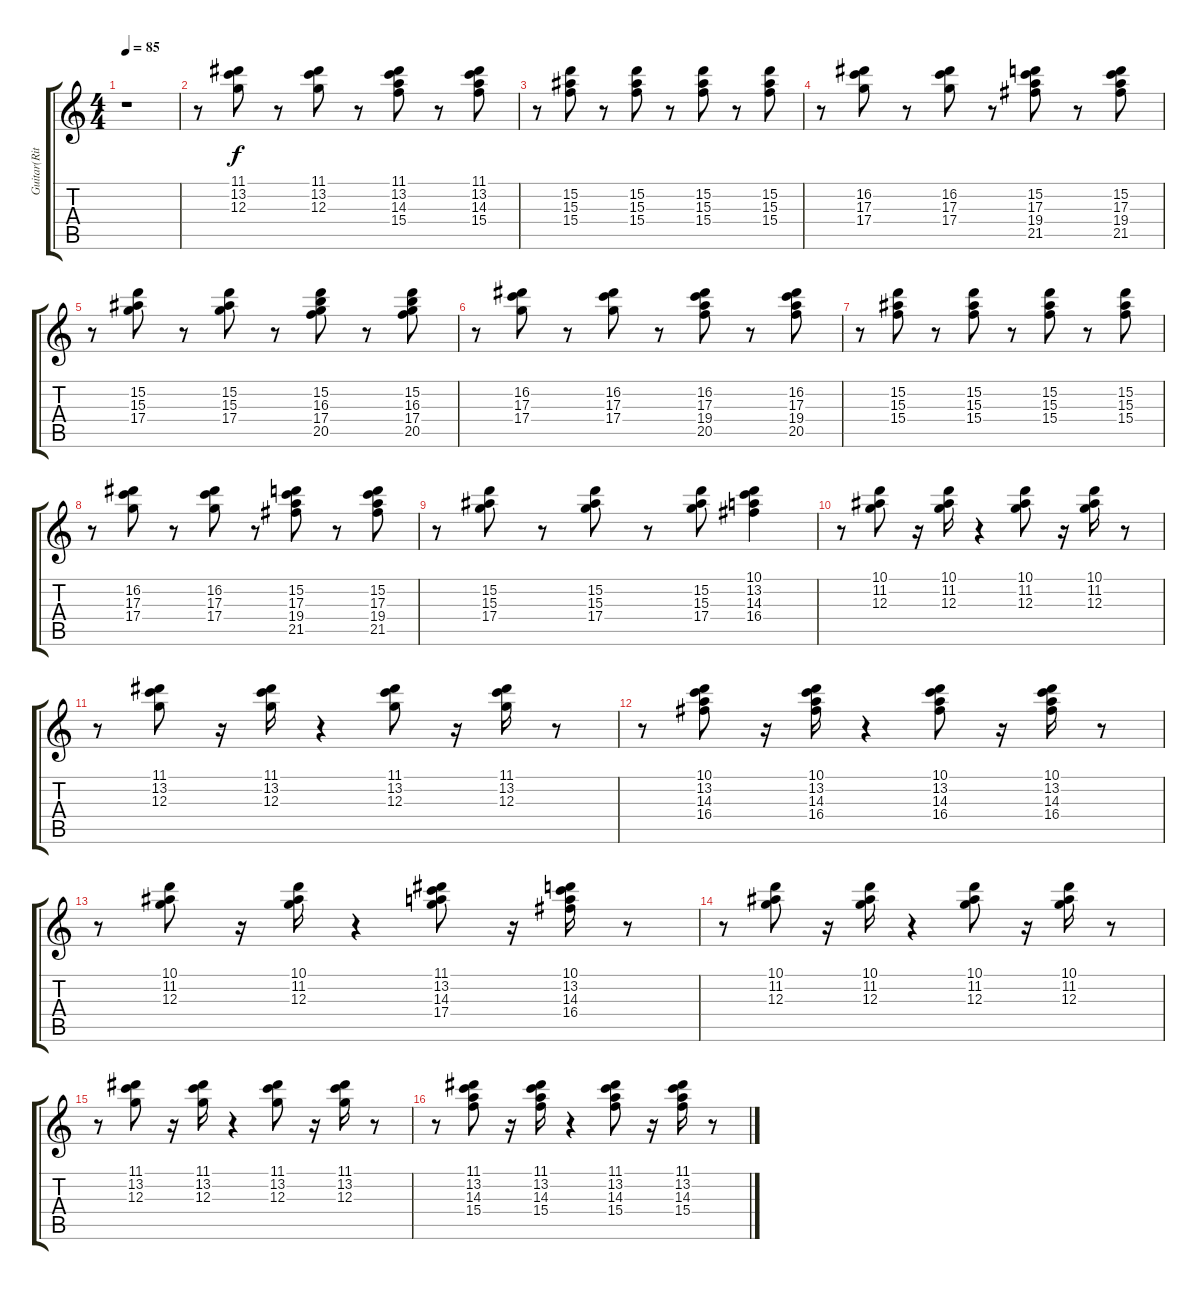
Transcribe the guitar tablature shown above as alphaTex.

\track ("Guitar(Ritm)" "Guitar(Rit") {instrument acousticguitarnylon}
\staff {score tabs}
\tuning (E4 B3 G3 D3 A2 E2) {hide}
\ts (4 4)
\tempo 85
\clef g2
\ks c
r.1{dy f instrument acousticguitarnylon} |
r.8 (11.1 13.2 12.3).8 r.8 (11.1 13.2 12.3).8 r.8 (11.1 13.2 14.3 15.4).8 r.8 (11.1 13.2 14.3 15.4).8 |
r.8 (15.2 15.3 15.4).8 r.8 (15.2 15.3 15.4).8 r.8 (15.2 15.3 15.4).8 r.8 (15.2 15.3 15.4).8 |
r.8 (16.2 17.3 17.4).8 r.8 (16.2 17.3 17.4).8 r.8 (15.2 17.3 19.4 21.5).8 r.8 (15.2 17.3 19.4 21.5).8 |
r.8 (15.2 15.3 17.4).8 r.8 (15.2 15.3 17.4).8 r.8 (15.2 16.3 17.4 20.5).8 r.8 (15.2 16.3 17.4 20.5).8 |
r.8 (16.2 17.3 17.4).8 r.8 (16.2 17.3 17.4).8 r.8 (16.2 17.3 19.4 20.5).8 r.8 (16.2 17.3 19.4 20.5).8 |
r.8 (15.2 15.3 15.4).8 r.8 (15.2 15.3 15.4).8 r.8 (15.2 15.3 15.4).8 r.8 (15.2 15.3 15.4).8 |
r.8 (16.2 17.3 17.4).8 r.8 (16.2 17.3 17.4).8 r.8 (15.2 17.3 19.4 21.5).8 r.8 (15.2 17.3 19.4 21.5).8 |
r.8 (15.2 15.3 17.4).8 r.8 (15.2 15.3 17.4).8 r.8 (15.2 15.3 17.4).8 (10.1 13.2 14.3 16.4).4 |
r.8 (10.1 11.2 12.3).8 r.16 (10.1 11.2 12.3).16 r.4 (10.1 11.2 12.3).8 r.16 (10.1 11.2 12.3).16 r.8 |
r.8 (11.1 13.2 12.3).8 r.16 (11.1 13.2 12.3).16 r.4 (11.1 13.2 12.3).8 r.16 (11.1 13.2 12.3).16 r.8 |
r.8 (10.1 13.2 14.3 16.4).8 r.16 (10.1 13.2 14.3 16.4).16 r.4 (10.1 13.2 14.3 16.4).8 r.16 (10.1 13.2 14.3 16.4).16 r.8 |
r.8 (10.1 11.2 12.3).8 r.16 (10.1 11.2 12.3).16 r.4 (11.1 13.2 14.3 17.4).8 r.16 (10.1 13.2 14.3 16.4).16 r.8 |
r.8 (10.1 11.2 12.3).8 r.16 (10.1 11.2 12.3).16 r.4 (10.1 11.2 12.3).8 r.16 (10.1 11.2 12.3).16 r.8 |
r.8 (11.1 13.2 12.3).8 r.16 (11.1 13.2 12.3).16 r.4 (11.1 13.2 12.3).8 r.16 (11.1 13.2 12.3).16 r.8 |
r.8 (11.1 13.2 14.3 15.4).8 r.16 (11.1 13.2 14.3 15.4).16 r.4 (11.1 13.2 14.3 15.4).8 r.16 (11.1 13.2 14.3 15.4).16 r.8
